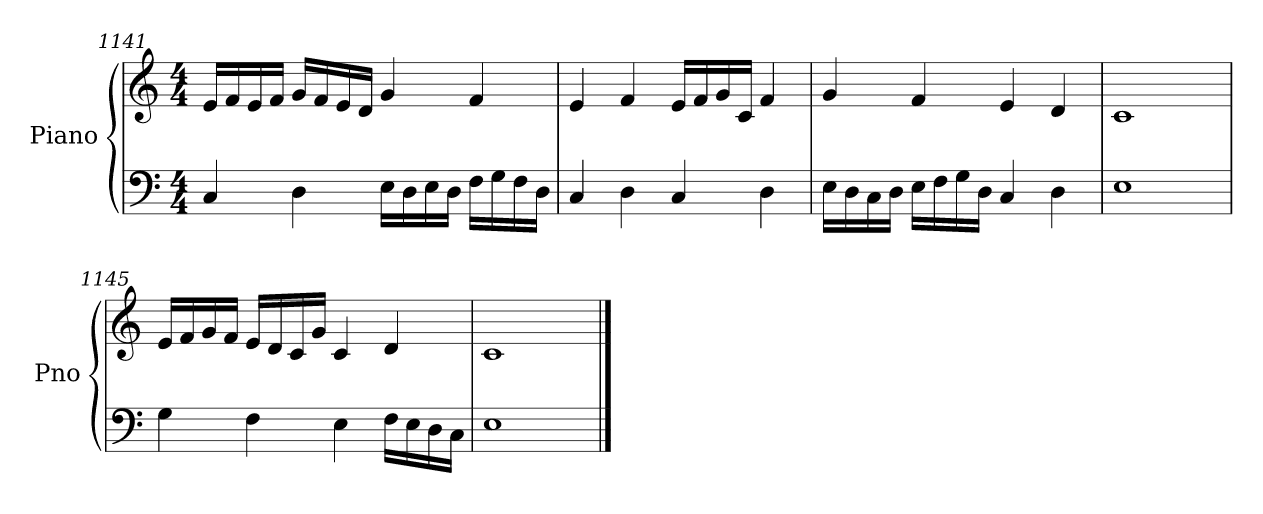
**kern	**kern
*part1	*part1
*staff2	*staff1
*I"Piano	*
*I'Pno	*
!!LO:PB:g=z
*clefF4	*clefG2
*k[]	*k[]
*M4/4	*M4/4
=1141	=1141
4C/	16e/LL
.	16f/
.	16e/
.	16f/JJ
4D\	16g/LL
.	16f/
.	16e/
.	16d/JJ
16E\LL	4g/
16D\	.
16E\	.
16D\JJ	.
16F\LL	4f/
16G\	.
16F\	.
16D\JJ	.
=1142	=1142
4C/	4e/
4D\	4f/
4C/	16e/LL
.	16f/
.	16g/
.	16c/JJ
4D\	4f/
=1143	=1143
16E\LL	4g/
16D\	.
16C\	.
16D\JJ	.
16E\LL	4f/
16F\	.
16G\	.
16D\JJ	.
4C/	4e/
4D\	4d/
!!LO:LB:g=z
=1144	=1144
1E	1c
=1145	=1145
4G\	16e/LL
.	16f/
.	16g/
.	16f/JJ
4F\	16e/LL
.	16d/
.	16c/
.	16g/JJ
4E\	4c/
16F\LL	4d/
16E\	.
16D\	.
16C\JJ	.
=1146	=1146
1E	1c
==	==
*-	*-
